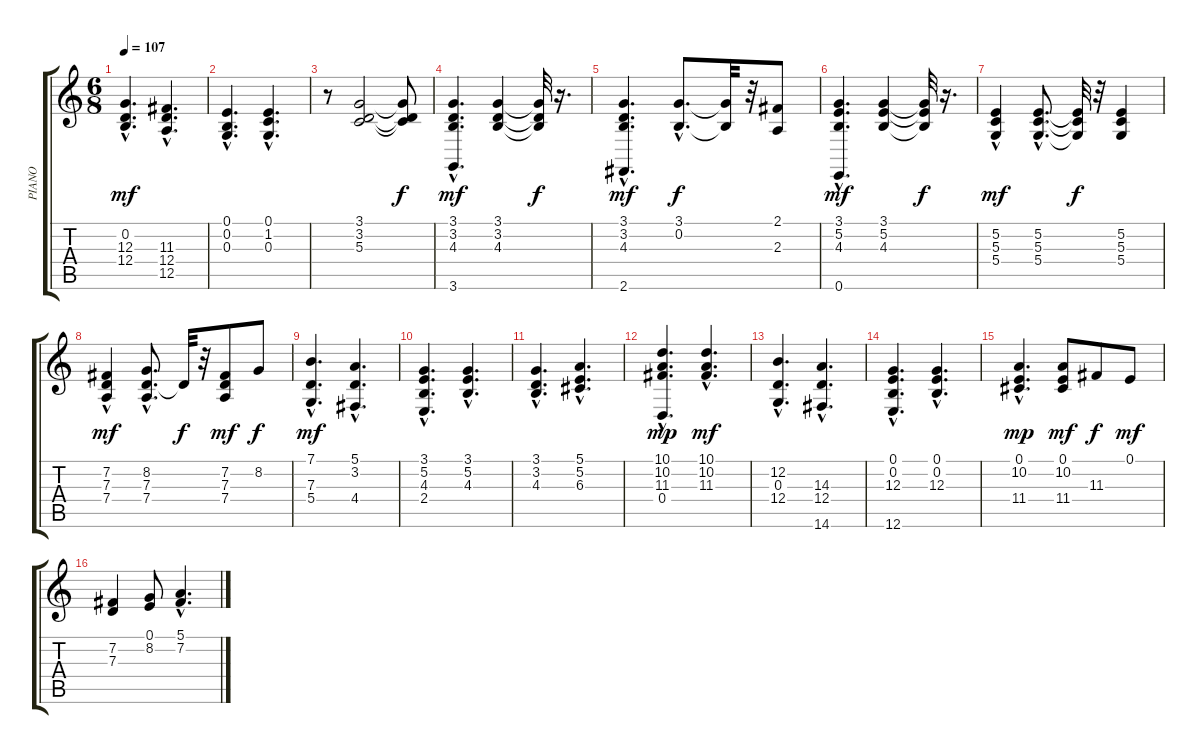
\track ("PIANO" "PIANO") {instrument acousticgrandpiano}
\staff {score tabs}
\tuning (E4 B3 G3 D3 A2 E2) {hide}
\ts (6 8)
\tempo 107
\clef g2
\ks c
(0.2{hac} 12.3{hac} 12.4{hac}).4{d dy mf} (11.3{hac} 12.4{hac} 12.5{hac}).4{d} |
(0.1{hac} 0.2{hac} 0.3{hac}).4{d} (0.1{hac} 1.2{hac} 0.3{hac}).4{d} |
r.8 (3.1 3.2 5.3).2 (3.1{t} 3.2{t} 5.3{t}).8{dy f} |
(3.1 3.2 4.3 3.6{hac}).4{d dy mf} (3.1 3.2 4.3).4 (3.1{t} 3.2{t} 4.3{t}).32{dy f} r.16{d} |
(3.1 3.2 4.3 2.6{hac}).4{d dy mf} (3.1{hac} 0.2{hac}).8{d dy f} (3.1{t} 0.2{t}).32 r.32 (2.1 2.3).8 |
(3.1 5.2 4.3 0.6{hac}).4{d dy mf} (3.1 5.2 4.3).4 (3.1{t} 5.2{t} 4.3{t}).32{dy f} r.16{d} |
(5.2{hac} 5.3{hac} 5.4{hac}).4{dy mf} (5.2{hac} 5.3{hac} 5.4{hac}).8{d} (5.2{t} 5.3{t} 5.4{t}).32{dy f} r.32 (5.2 5.3 5.4).4 |
(7.2{hac} 7.3{hac} 7.4{hac}).4{dy mf} (8.2{hac} 7.3{hac} 7.4{hac}).8{d} 7.3{t}.32{dy f} r.32 (7.2 7.3 7.4).8{dy mf} 8.2.8{dy f} |
(7.1{hac} 7.3{hac} 5.4{hac}).4{d dy mf} (5.1{hac} 3.2{hac} 4.4{hac}).4{d} |
(3.1{hac} 5.2{hac} 4.3{hac} 2.4{hac}).4{d} (3.1{hac} 5.2{hac} 4.3{hac}).4{d} |
(3.1{hac} 3.2{hac} 4.3{hac}).4{d} (5.1{hac} 5.2{hac} 6.3{hac}).4{d} |
(10.1{hac} 10.2{hac} 11.3{hac} 0.4{hac}).4{d dy mp} (10.1{hac} 10.2{hac} 11.3{hac}).4{d dy mf} |
(12.2{hac} 0.3{hac} 12.4{hac}).4{d} (14.3{hac} 12.4{hac} 14.6{hac}).4{d} |
(0.1{hac} 0.2{hac} 12.3{hac} 12.6{hac}).4{d} (0.1{hac} 0.2{hac} 12.3{hac}).4{d} |
(0.1{hac} 10.2{hac} 11.4{hac}).4{d dy mp} (0.1 10.2 11.4).8{dy mf} 11.3.8{dy f} 0.1.8{dy mf} |
(7.2 7.3).4 (0.1 8.2).8 (5.1{hac} 7.2{hac}).4{d}
